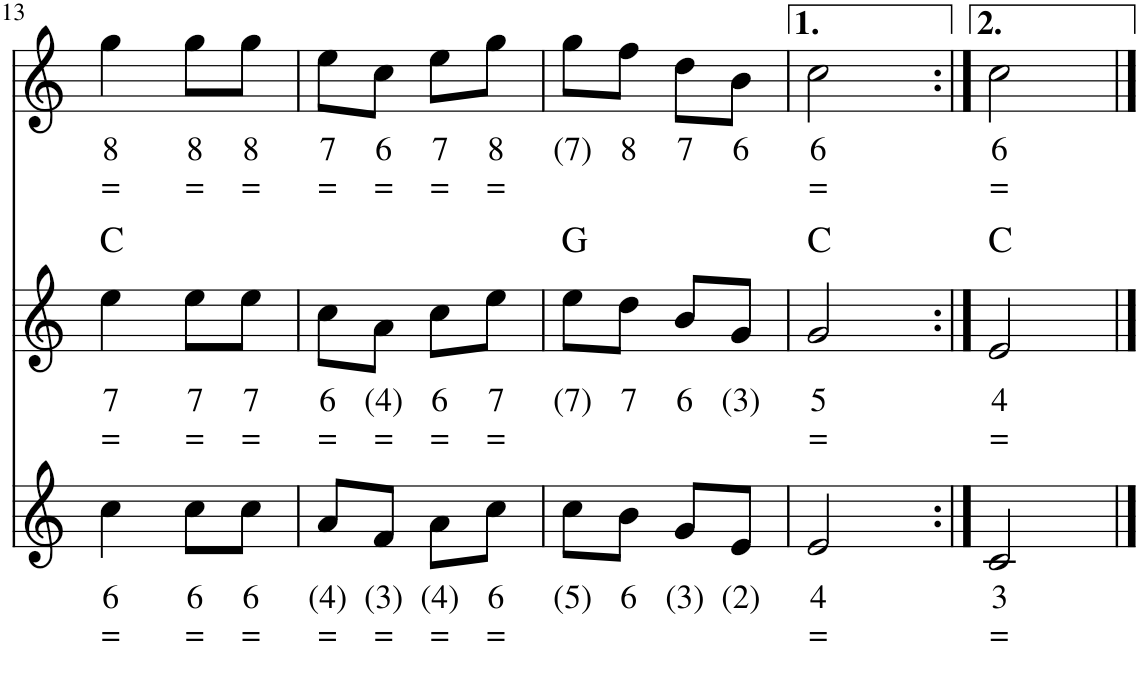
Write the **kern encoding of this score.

**kern	**text	**text	**kern	**text	**text	**harte	**kern	**text	**text
*part3	*part3	*part3	*part2	*part2	*part2	*part2	*part1	*part1	*part1
*staff3	*staff3	*staff3	*staff2	*staff2	*staff2	*	*staff1	*staff1	*staff1
*I"Viool	*	*	*I"Viool	*	*	*	*I"Viool	*	*
!!LO:PB:g=z
*clefG2	*	*	*clefG2	*	*	*	*clefG2	*	*
*k[]	*	*	*k[]	*	*	*	*k[]	*	*
*M2/4	*	*	*M2/4	*	*	*	*M2/4	*	*
=13	=13	=13	=13	=13	=13	=13	=13	=13	=13
!	!LO:LY:b	!LO:LY:b	!	!LO:LY:b	!LO:LY:b	!	!	!LO:LY:b	!LO:LY:b
4cc\	6	=	4ee\	7	=	C:maj	4gg\	8	=
!	!LO:LY:b	!LO:LY:b	!	!LO:LY:b	!LO:LY:b	!	!	!LO:LY:b	!LO:LY:b
8cc\L	6	=	8ee\L	7	=	.	8gg\L	8	=
!	!LO:LY:b	!LO:LY:b	!	!LO:LY:b	!LO:LY:b	!	!	!LO:LY:b	!LO:LY:b
8cc\J	6	=	8ee\J	7	=	.	8gg\J	8	=
=14	=14	=14	=14	=14	=14	=14	=14	=14	=14
!	!LO:LY:b	!LO:LY:b	!	!LO:LY:b	!LO:LY:b	!	!	!LO:LY:b	!LO:LY:b
8a/L	(4)	=	8cc\L	6	=	.	8ee\L	7	=
!	!LO:LY:b	!LO:LY:b	!	!LO:LY:b	!LO:LY:b	!	!	!LO:LY:b	!LO:LY:b
8f/J	(3)	=	8a\J	(4)	=	.	8cc\J	6	=
!	!LO:LY:b	!LO:LY:b	!	!LO:LY:b	!LO:LY:b	!	!	!LO:LY:b	!LO:LY:b
8a\L	(4)	=	8cc\L	6	=	.	8ee\L	7	=
!	!LO:LY:b	!LO:LY:b	!	!LO:LY:b	!LO:LY:b	!	!	!LO:LY:b	!LO:LY:b
8cc\J	6	=	8ee\J	7	=	.	8gg\J	8	=
=15	=15	=15	=15	=15	=15	=15	=15	=15	=15
!	!LO:LY:b	!	!	!LO:LY:b	!	!	!	!LO:LY:b	!
8cc\L	(5)	.	8ee\L	(7)	.	G:maj	8gg\L	(7)	.
!	!LO:LY:b	!	!	!LO:LY:b	!	!	!	!LO:LY:b	!
8b\J	6	.	8dd\J	7	.	.	8ff\J	8	.
!	!LO:LY:b	!	!	!LO:LY:b	!	!	!	!LO:LY:b	!
8g/L	(3)	.	8b/L	6	.	.	8dd\L	7	.
!	!LO:LY:b	!	!	!LO:LY:b	!	!	!	!LO:LY:b	!
8e/J	(2)	.	8g/J	(3)	.	.	8b\J	6	.
=16	=16	=16	=16	=16	=16	=16	=16	=16	=16
!	!LO:LY:b	!LO:LY:b	!	!LO:LY:b	!LO:LY:b	!	!	!LO:LY:b	!LO:LY:b
2e/	4	=	2g/	5	=	C:maj	2cc\	6	=
=17:|!	=17:|!	=17:|!	=17:|!	=17:|!	=17:|!	=17:|!	=17:|!	=17:|!	=17:|!
!	!LO:LY:b	!LO:LY:b	!	!LO:LY:b	!LO:LY:b	!	!	!LO:LY:b	!LO:LY:b
2c/	3	=	2e/	4	=	C:maj	2cc\	6	=
==	==	==	==	==	==	==	==	==	==
*-	*-	*-	*-	*-	*-	*-	*-	*-	*-
